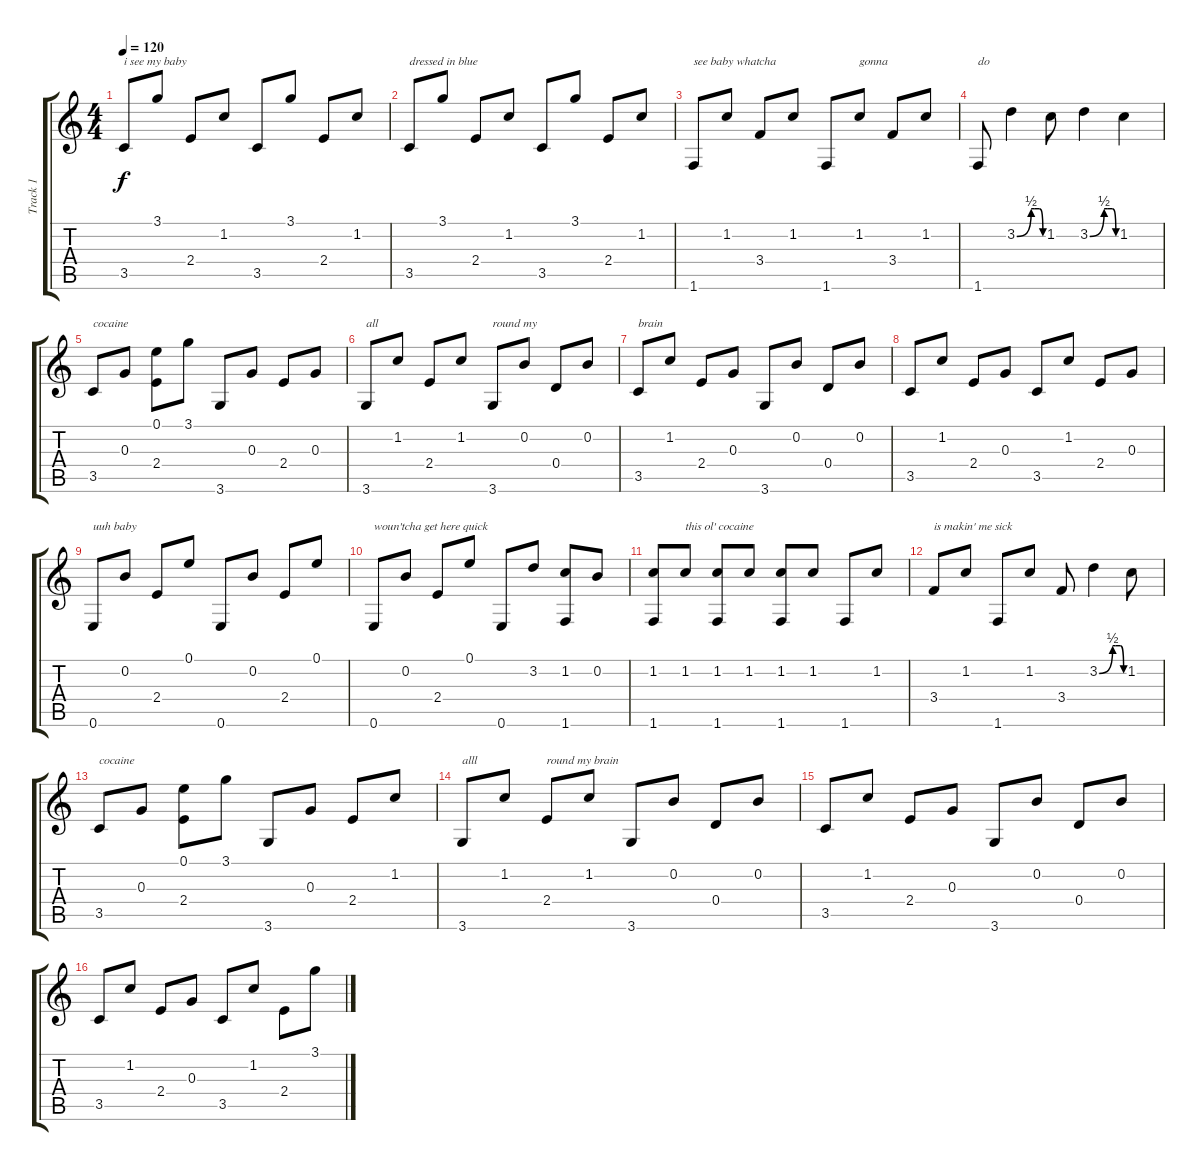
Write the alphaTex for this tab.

\track ("Track 1" "Track 1") {instrument acousticguitarsteel}
\staff {score tabs}
\tuning (E4 B3 G3 D3 A2 E2) {hide}
\ts (4 4)
\tempo 120
\clef g2
\ks c
3.5.8{txt "i see my baby" dy f} 3.1.8 2.4.8 1.2.8 3.5.8 3.1.8 2.4.8 1.2.8 |
3.5.8{txt "dressed in blue"} 3.1.8 2.4.8 1.2.8 3.5.8 3.1.8 2.4.8 1.2.8 |
1.6.8{txt "see baby whatcha"} 1.2.8 3.4.8 1.2.8 1.6.8 1.2.8{txt "gonna"} 3.4.8 1.2.8 |
1.6.8{txt "do"} 3.2{be (custom 0 0 33 2 40 2 52 2 60 0)}.4 1.2.8 3.2{be (custom 0 0 33 2 40 2 52 2 60 0)}.4 1.2.4 |
3.5.8{txt "cocaine "} 0.3.8 (0.1 2.4).8 3.1.8 3.6.8 0.3.8 2.4.8 0.3.8 |
3.6.8{txt "all "} 1.2.8 2.4.8 1.2.8 3.6.8{txt "round my"} 0.2.8 0.4.8 0.2.8 |
3.5.8{txt "brain"} 1.2.8 2.4.8 0.3.8 3.6.8 0.2.8 0.4.8 0.2.8 |
3.5.8 1.2.8 2.4.8 0.3.8 3.5.8 1.2.8 2.4.8 0.3.8 |
0.6.8{txt "uuh baby "} 0.2.8 2.4.8 0.1.8 0.6.8 0.2.8 2.4.8 0.1.8 |
0.6.8{txt "woun'tcha get here quick"} 0.2.8 2.4.8 0.1.8 0.6.8 3.2.8 (1.2 1.6).8 0.2.8 |
(1.2 1.6).8 1.2.8{txt "this ol' cocaine"} (1.2 1.6).8 1.2.8 (1.2 1.6).8 1.2.8 1.6.8 1.2.8 |
3.4.8{txt "is makin' me sick"} 1.2.8 1.6.8 1.2.8 3.4.8 3.2{be (custom 0 0 33 2 40 2 52 2 60 0)}.4 1.2.8 |
3.5.8{txt "cocaine"} 0.3.8 (0.1 2.4).8 3.1.8 3.6.8 0.3.8 2.4.8 1.2.8 |
3.6.8{txt "alll"} 1.2.8 2.4.8{txt "round my brain"} 1.2.8 3.6.8 0.2.8 0.4.8 0.2.8 |
3.5.8 1.2.8 2.4.8 0.3.8 3.6.8 0.2.8 0.4.8 0.2.8 |
3.5.8 1.2.8 2.4.8 0.3.8 3.5.8 1.2.8 2.4.8 3.1.8
